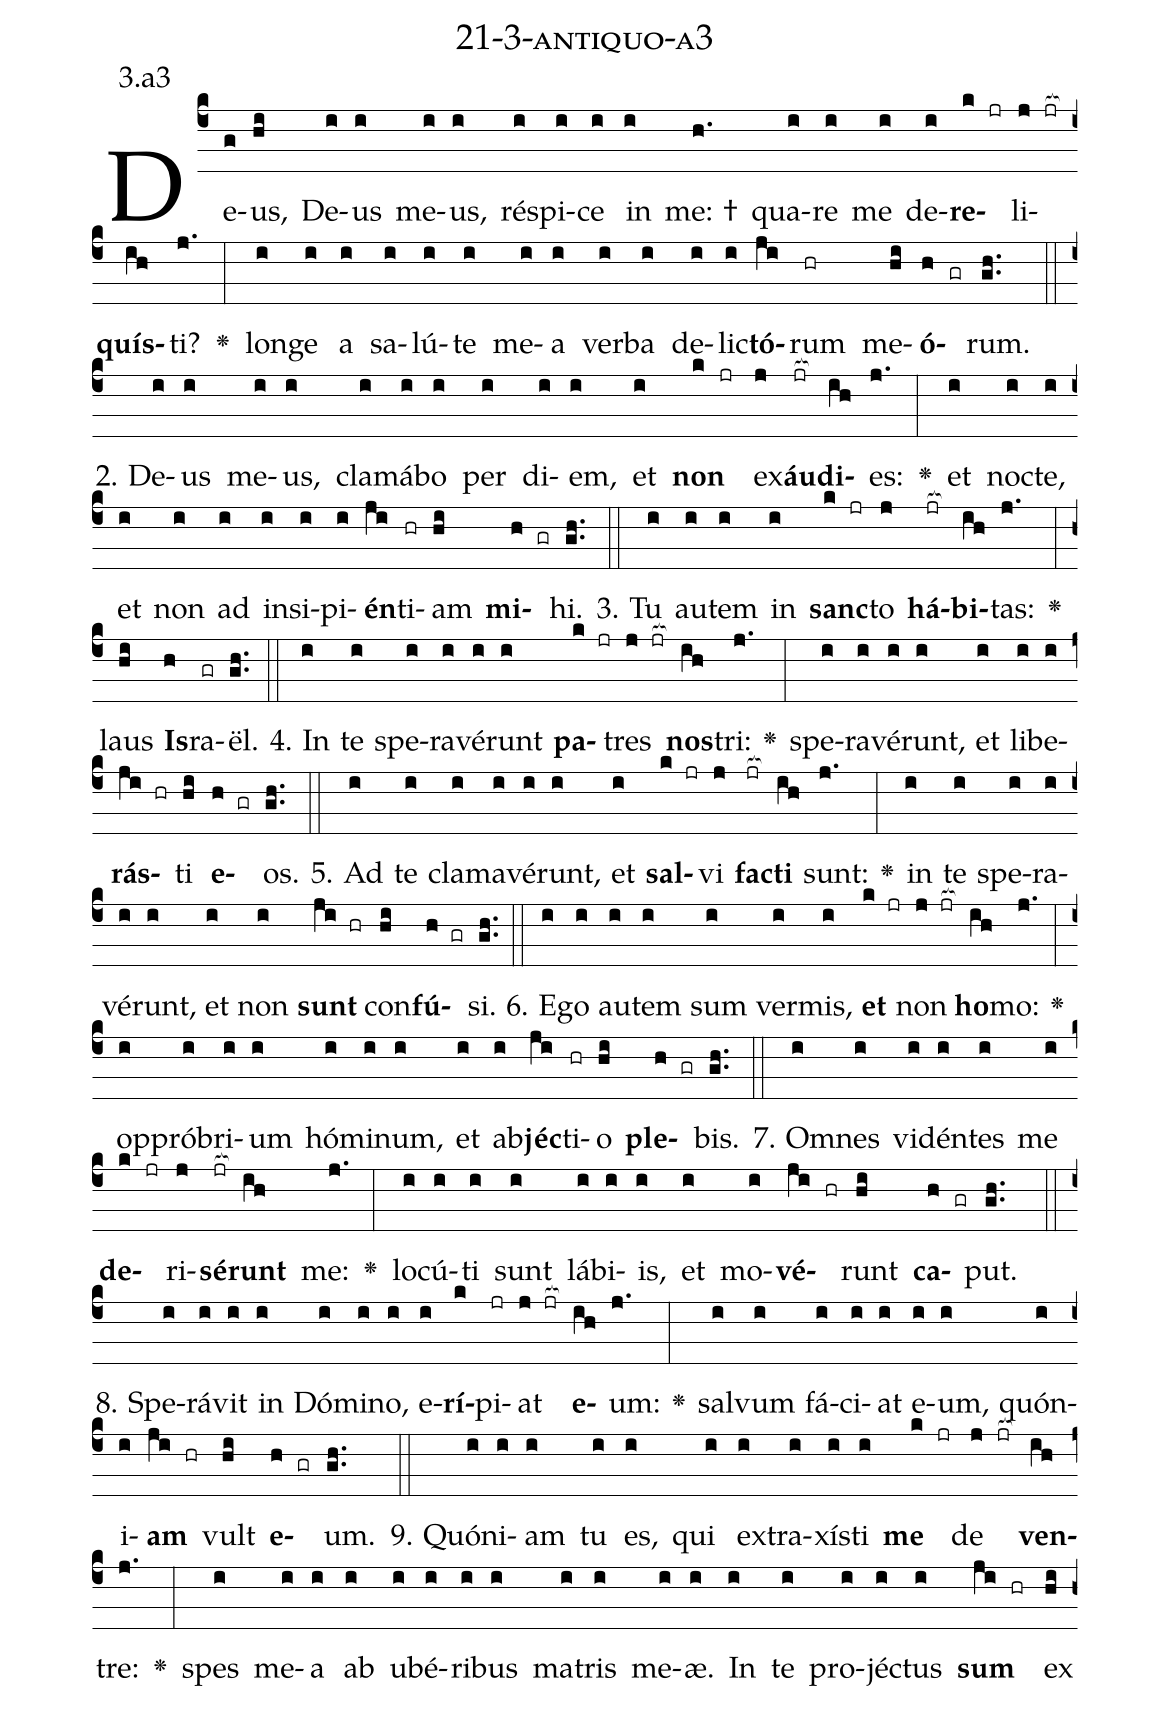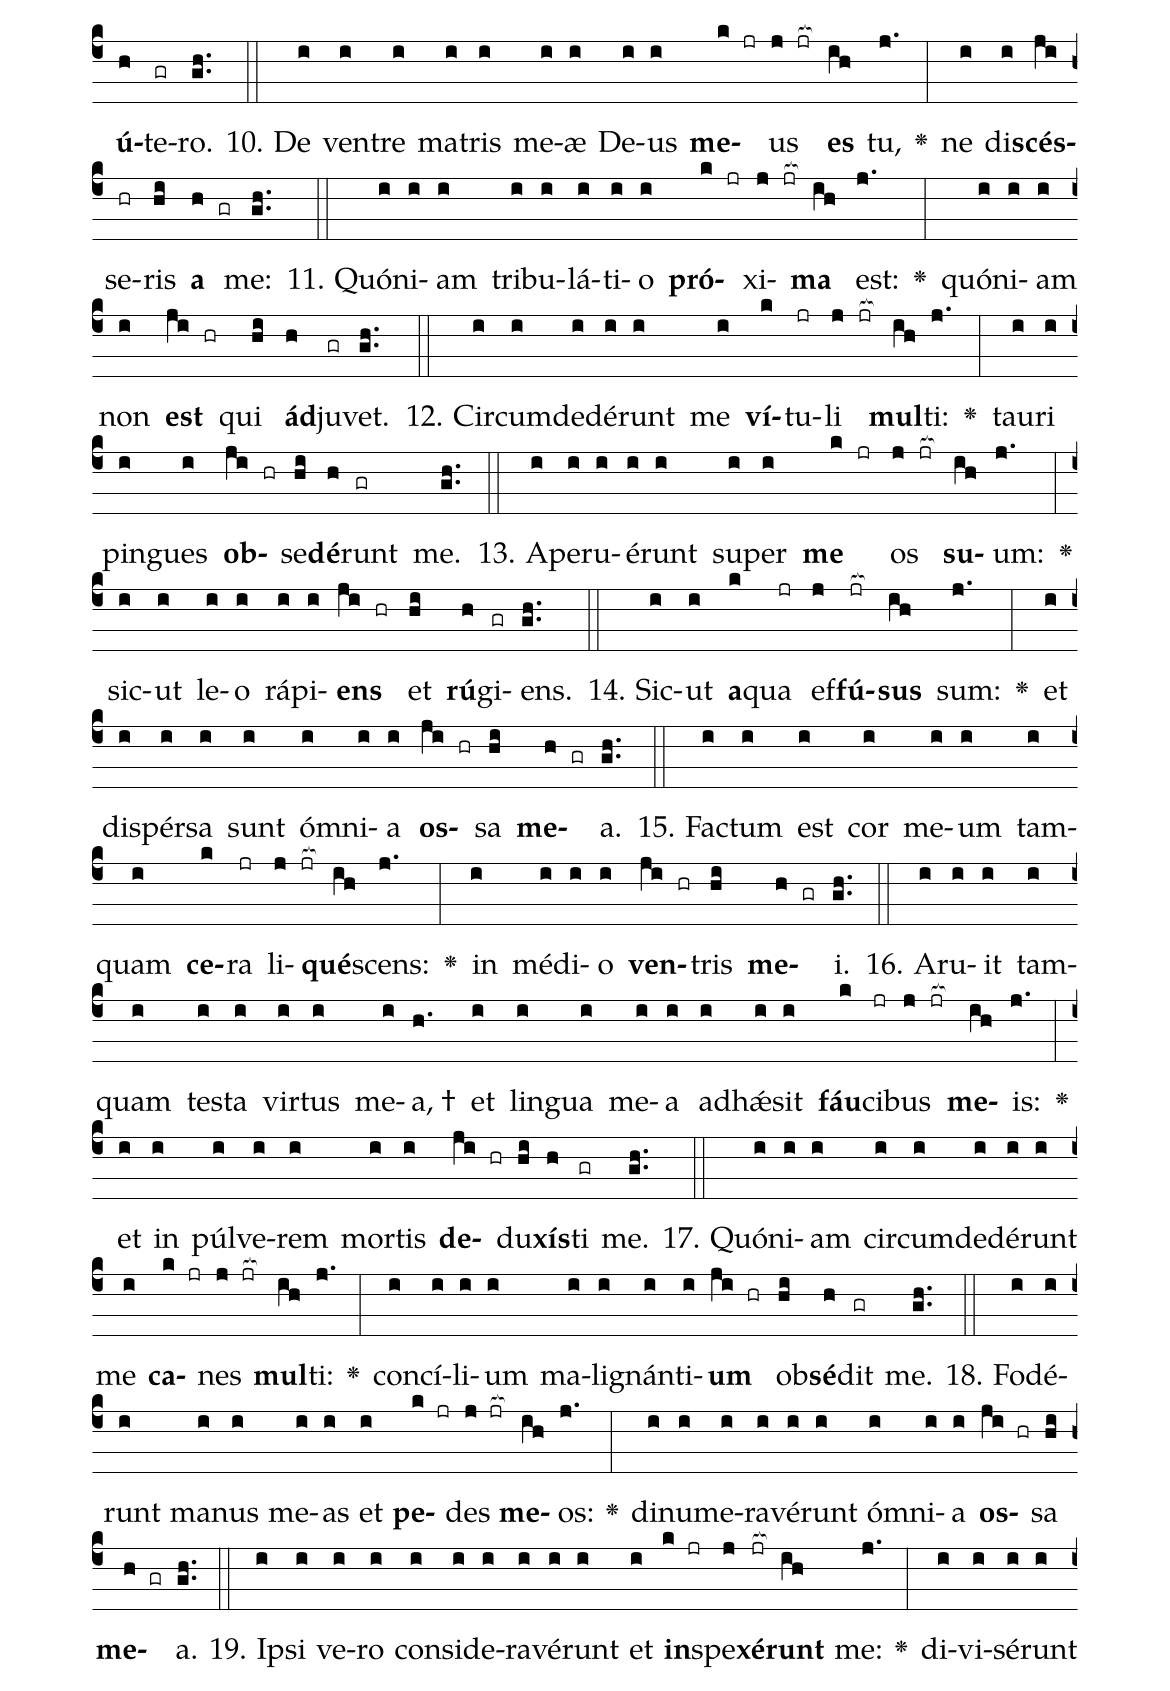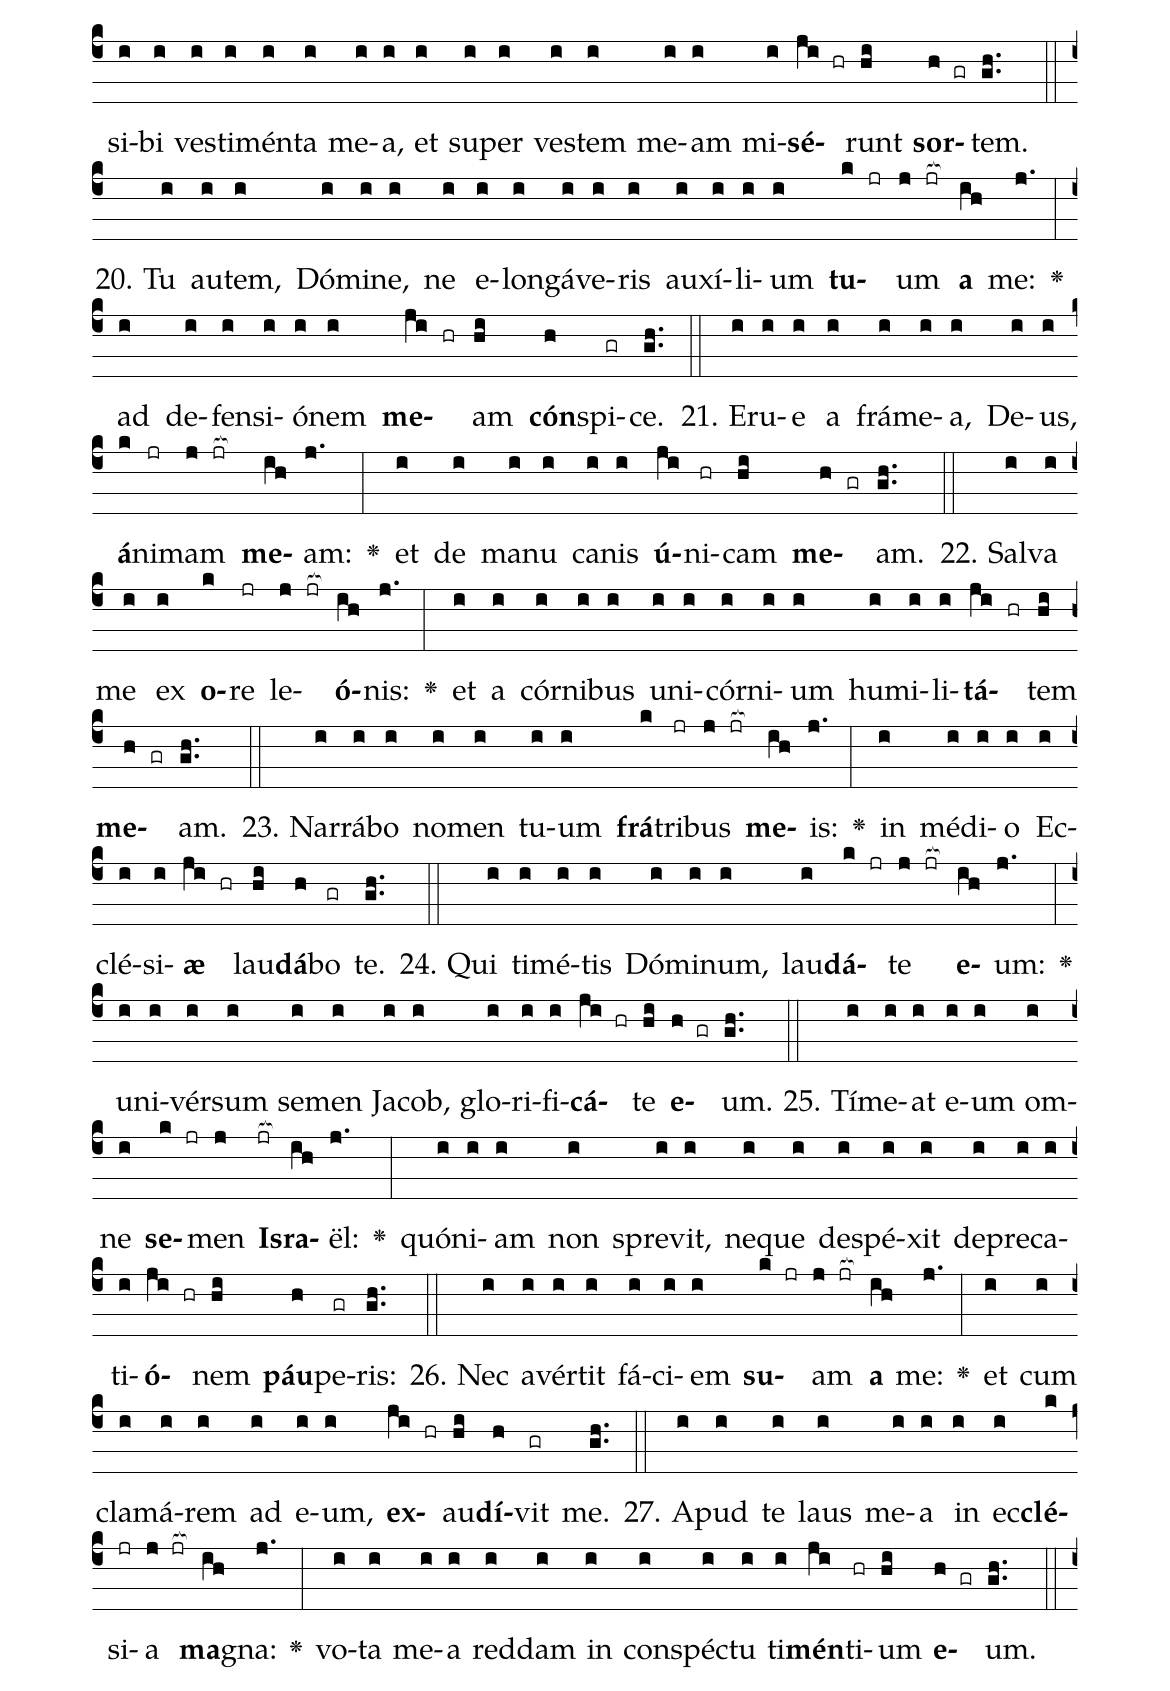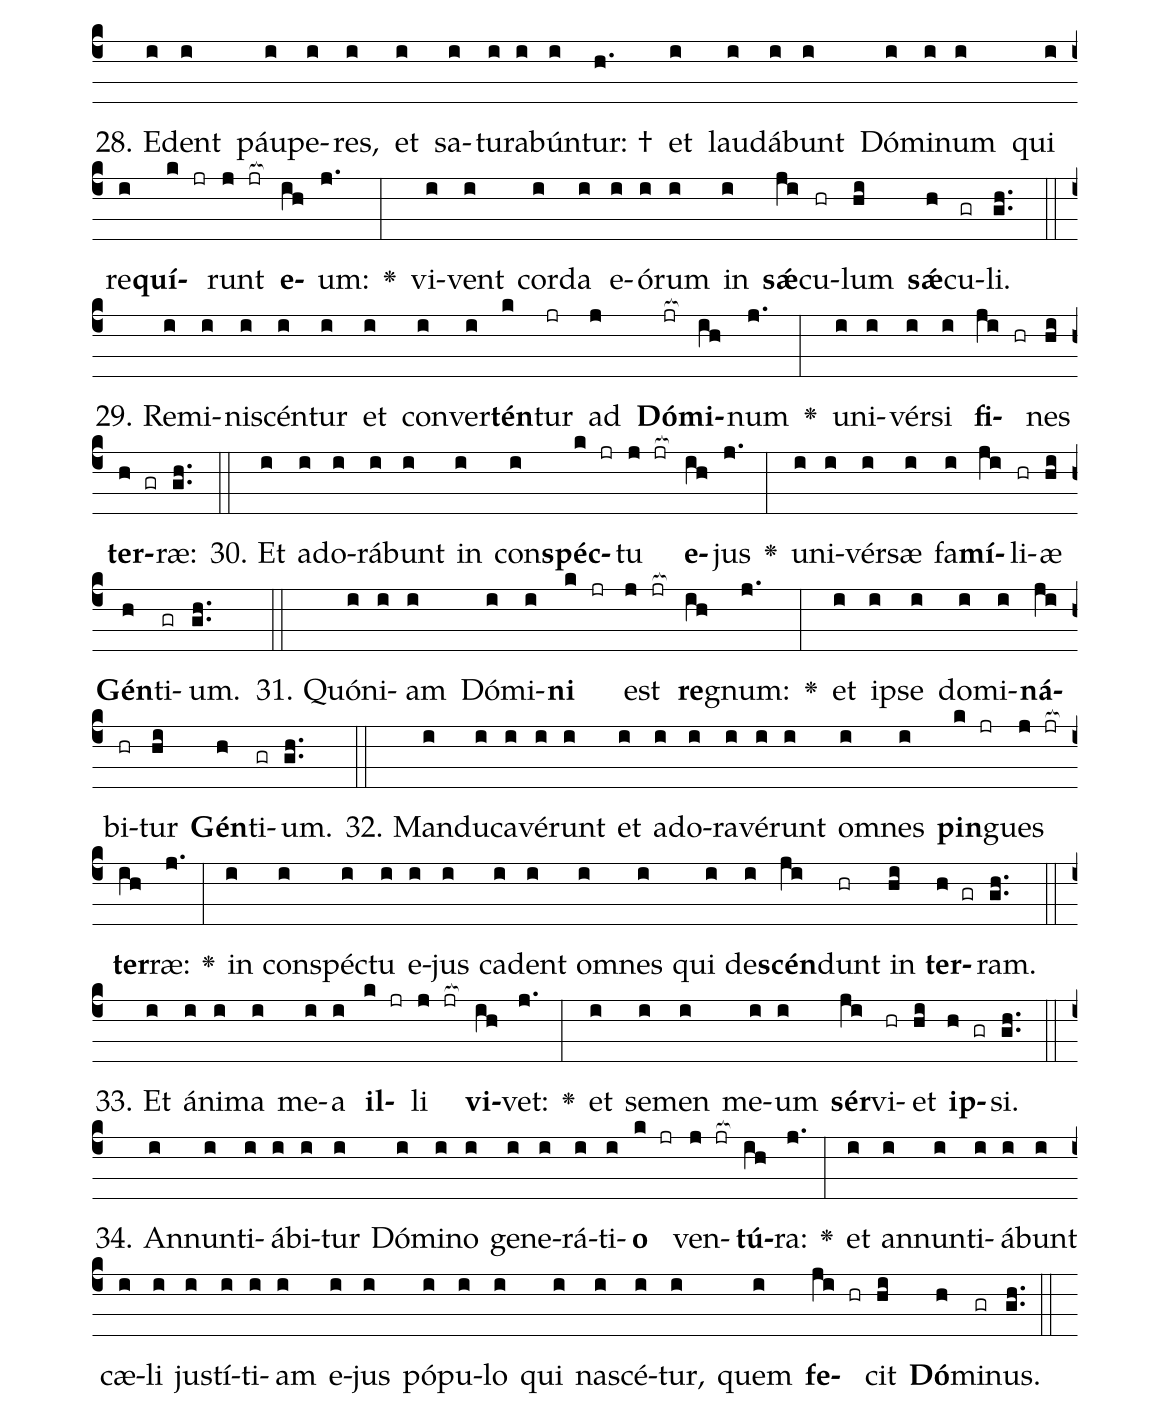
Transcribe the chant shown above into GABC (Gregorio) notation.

name: 21-3-antiquo-a3;
annotation: 3.a3;
%%
(c4)De(g)us,(hi) De(i)us(i) me(i)us,(i) ré(i)spi(i)ce(i) in(i) me: †(h.) qua(i)re(i) me(i) de(i)<b>re</b>(k jr)li(j jr[ocb:1{])<b>quís</b>(ih[ocb:0}])ti?(j.) <v>\greheightstar</v>(:) lon(i)ge(i) a(i) sa(i)lú(i)te(i) me(i)a(i) ver(i)ba(i) de(i)lic(i)<b>tó</b>(ji)rum(hr) me(hi)<b>ó</b>(h gr)rum.(gh..) (::)
2. De(i)us(i) me(i)us,(i) cla(i)má(i)bo(i) per(i) di(i)em,(i) et(i) <b>non</b>(k jr) ex(j)<b>áu</b>(jr[ocb:1{])<b>di</b>(ih[ocb:0}])es:(j.) <v>\greheightstar</v>(:) et(i) noc(i)te,(i) et(i) non(i) ad(i) in(i)si(i)pi(i)<b>én</b>(ji)ti(hr)am(hi) <b>mi</b>(h gr)hi.(gh..) (::)
3. Tu(i) au(i)tem(i) in(i) <b>sanc</b>(k jr)to(j) <b>há</b>(jr[ocb:1{])<b>bi</b>(ih[ocb:0}])tas:(j.) <v>\greheightstar</v>(:) laus(hi) <b>Is</b>(h)ra(gr)ël.(gh..) (::)
4. In(i) te(i) spe(i)ra(i)vé(i)runt(i) <b>pa</b>(k jr)tres(j jr[ocb:1{]) <b>nos</b>(ih[ocb:0}])tri:(j.) <v>\greheightstar</v>(:) spe(i)ra(i)vé(i)runt,(i) et(i) li(i)be(i)<b>rás</b>(ji hr)ti(hi) <b>e</b>(h gr)os.(gh..) (::)
5. Ad(i) te(i) cla(i)ma(i)vé(i)runt,(i) et(i) <b>sal</b>(k jr)vi(j) <b>fac</b>(jr[ocb:1{])<b>ti</b>(ih[ocb:0}]) sunt:(j.) <v>\greheightstar</v>(:) in(i) te(i) spe(i)ra(i)vé(i)runt,(i) et(i) non(i) <b>sunt</b>(ji hr) con(hi)<b>fú</b>(h gr)si.(gh..) (::)
6. E(i)go(i) au(i)tem(i) sum(i) ver(i)mis,(i) <b>et</b>(k jr) non(j jr[ocb:1{]) <b>ho</b>(ih[ocb:0}])mo:(j.) <v>\greheightstar</v>(:) op(i)pró(i)bri(i)um(i) hó(i)mi(i)num,(i) et(i) ab(i)<b>jéc</b>(ji)ti(hr)o(hi) <b>ple</b>(h gr)bis.(gh..) (::)
7. Om(i)nes(i) vi(i)dén(i)tes(i) me(i) <b>de</b>(k jr)ri(j)<b>sé</b>(jr[ocb:1{])<b>runt</b>(ih[ocb:0}]) me:(j.) <v>\greheightstar</v>(:) lo(i)cú(i)ti(i) sunt(i) lá(i)bi(i)is,(i) et(i) mo(i)<b>vé</b>(ji hr)runt(hi) <b>ca</b>(h gr)put.(gh..) (::)
8. Spe(i)rá(i)vit(i) in(i) Dó(i)mi(i)no,(i) e(i)<b>rí</b>(k)pi(jr)at(j jr[ocb:1{]) <b>e</b>(ih[ocb:0}])um:(j.) <v>\greheightstar</v>(:) sal(i)vum(i) fá(i)ci(i)at(i) e(i)um,(i) quón(i)i(i)<b>am</b>(ji hr) vult(hi) <b>e</b>(h gr)um.(gh..) (::)
9. Quón(i)i(i)am(i) tu(i) es,(i) qui(i) ex(i)tra(i)xís(i)ti(i) <b>me</b>(k jr) de(j jr[ocb:1{]) <b>ven</b>(ih[ocb:0}])tre:(j.) <v>\greheightstar</v>(:) spes(i) me(i)a(i) ab(i) u(i)bé(i)ri(i)bus(i) ma(i)tris(i) me(i)æ.(i) In(i) te(i) pro(i)jéc(i)tus(i) <b>sum</b>(ji hr) ex(hi) <b>ú</b>(h)te(gr)ro.(gh..) (::)
10. De(i) ven(i)tre(i) ma(i)tris(i) me(i)æ(i) De(i)us(i) <b>me</b>(k jr)us(j jr[ocb:1{]) <b>es</b>(ih[ocb:0}]) tu,(j.) <v>\greheightstar</v>(:) ne(i) di(i)<b>scés</b>(ji)se(hr)ris(hi) <b>a</b>(h gr) me:(gh..) (::)
11. Quón(i)i(i)am(i) tri(i)bu(i)lá(i)ti(i)o(i) <b>pró</b>(k jr)xi(j jr[ocb:1{])<b>ma</b>(ih[ocb:0}]) est:(j.) <v>\greheightstar</v>(:) quón(i)i(i)am(i) non(i) <b>est</b>(ji hr) qui(hi) <b>ád</b>(h)ju(gr)vet.(gh..) (::)
12. Cir(i)cum(i)de(i)dé(i)runt(i) me(i) <b>ví</b>(k)tu(jr)li(j jr[ocb:1{]) <b>mul</b>(ih[ocb:0}])ti:(j.) <v>\greheightstar</v>(:) tau(i)ri(i) pin(i)gues(i) <b>ob</b>(ji hr)se(hi)<b>dé</b>(h)runt(gr) me.(gh..) (::)
13. A(i)pe(i)ru(i)é(i)runt(i) su(i)per(i) <b>me</b>(k jr) os(j jr[ocb:1{]) <b>su</b>(ih[ocb:0}])um:(j.) <v>\greheightstar</v>(:) sic(i)ut(i) le(i)o(i) rá(i)pi(i)<b>ens</b>(ji hr) et(hi) <b>rú</b>(h)gi(gr)ens.(gh..) (::)
14. Sic(i)ut(i) <b>a</b>(k)qua(jr) ef(j)<b>fú</b>(jr[ocb:1{])<b>sus</b>(ih[ocb:0}]) sum:(j.) <v>\greheightstar</v>(:) et(i) di(i)spér(i)sa(i) sunt(i) óm(i)ni(i)a(i) <b>os</b>(ji hr)sa(hi) <b>me</b>(h gr)a.(gh..) (::)
15. Fac(i)tum(i) est(i) cor(i) me(i)um(i) tam(i)quam(i) <b>ce</b>(k)ra(jr) li(j jr[ocb:1{])<b>qué</b>(ih[ocb:0}])scens:(j.) <v>\greheightstar</v>(:) in(i) mé(i)di(i)o(i) <b>ven</b>(ji hr)tris(hi) <b>me</b>(h gr)i.(gh..) (::)
16. A(i)ru(i)it(i) tam(i)quam(i) tes(i)ta(i) vir(i)tus(i) me(i)a, †(h.) et(i) lin(i)gua(i) me(i)a(i) ad(i)hǽ(i)sit(i) <b>fáu</b>(k)ci(jr)bus(j jr[ocb:1{]) <b>me</b>(ih[ocb:0}])is:(j.) <v>\greheightstar</v>(:) et(i) in(i) púl(i)ve(i)rem(i) mor(i)tis(i) <b>de</b>(ji hr)du(hi)<b>xís</b>(h)ti(gr) me.(gh..) (::)
17. Quón(i)i(i)am(i) cir(i)cum(i)de(i)dé(i)runt(i) me(i) <b>ca</b>(k jr)nes(j jr[ocb:1{]) <b>mul</b>(ih[ocb:0}])ti:(j.) <v>\greheightstar</v>(:) con(i)cí(i)li(i)um(i) ma(i)li(i)gnán(i)ti(i)<b>um</b>(ji hr) ob(hi)<b>sé</b>(h)dit(gr) me.(gh..) (::)
18. Fo(i)dé(i)runt(i) ma(i)nus(i) me(i)as(i) et(i) <b>pe</b>(k jr)des(j jr[ocb:1{]) <b>me</b>(ih[ocb:0}])os:(j.) <v>\greheightstar</v>(:) di(i)nu(i)me(i)ra(i)vé(i)runt(i) óm(i)ni(i)a(i) <b>os</b>(ji hr)sa(hi) <b>me</b>(h gr)a.(gh..) (::)
19. Ip(i)si(i) ve(i)ro(i) con(i)si(i)de(i)ra(i)vé(i)runt(i) et(i) <b>in</b>(k jr)spe(j)<b>xé</b>(jr[ocb:1{])<b>runt</b>(ih[ocb:0}]) me:(j.) <v>\greheightstar</v>(:) di(i)vi(i)sé(i)runt(i) si(i)bi(i) ves(i)ti(i)mén(i)ta(i) me(i)a,(i) et(i) su(i)per(i) ves(i)tem(i) me(i)am(i) mi(i)<b>sé</b>(ji hr)runt(hi) <b>sor</b>(h gr)tem.(gh..) (::)
20. Tu(i) au(i)tem,(i) Dó(i)mi(i)ne,(i) ne(i) e(i)lon(i)gá(i)ve(i)ris(i) au(i)xí(i)li(i)um(i) <b>tu</b>(k jr)um(j jr[ocb:1{]) <b>a</b>(ih[ocb:0}]) me:(j.) <v>\greheightstar</v>(:) ad(i) de(i)fen(i)si(i)ó(i)nem(i) <b>me</b>(ji hr)am(hi) <b>cón</b>(h)spi(gr)ce.(gh..) (::)
21. E(i)ru(i)e(i) a(i) frá(i)me(i)a,(i) De(i)us,(i) <b>á</b>(k)ni(jr)mam(j jr[ocb:1{]) <b>me</b>(ih[ocb:0}])am:(j.) <v>\greheightstar</v>(:) et(i) de(i) ma(i)nu(i) ca(i)nis(i) <b>ú</b>(ji)ni(hr)cam(hi) <b>me</b>(h gr)am.(gh..) (::)
22. Sal(i)va(i) me(i) ex(i) <b>o</b>(k)re(jr) le(j jr[ocb:1{])<b>ó</b>(ih[ocb:0}])nis:(j.) <v>\greheightstar</v>(:) et(i) a(i) cór(i)ni(i)bus(i) u(i)ni(i)cór(i)ni(i)um(i) hu(i)mi(i)li(i)<b>tá</b>(ji hr)tem(hi) <b>me</b>(h gr)am.(gh..) (::)
23. Nar(i)rá(i)bo(i) no(i)men(i) tu(i)um(i) <b>frá</b>(k)tri(jr)bus(j jr[ocb:1{]) <b>me</b>(ih[ocb:0}])is:(j.) <v>\greheightstar</v>(:) in(i) mé(i)di(i)o(i) Ec(i)clé(i)si(i)<b>æ</b>(ji hr) lau(hi)<b>dá</b>(h)bo(gr) te.(gh..) (::)
24. Qui(i) ti(i)mé(i)tis(i) Dó(i)mi(i)num,(i) lau(i)<b>dá</b>(k jr)te(j jr[ocb:1{]) <b>e</b>(ih[ocb:0}])um:(j.) <v>\greheightstar</v>(:) u(i)ni(i)vér(i)sum(i) se(i)men(i) Ja(i)cob,(i) glo(i)ri(i)fi(i)<b>cá</b>(ji hr)te(hi) <b>e</b>(h gr)um.(gh..) (::)
25. Tí(i)me(i)at(i) e(i)um(i) om(i)ne(i) <b>se</b>(k jr)men(j) <b>Is</b>(jr[ocb:1{])<b>ra</b>(ih[ocb:0}])ël:(j.) <v>\greheightstar</v>(:) quón(i)i(i)am(i) non(i) spre(i)vit,(i) ne(i)que(i) de(i)spé(i)xit(i) de(i)pre(i)ca(i)ti(i)<b>ó</b>(ji hr)nem(hi) <b>páu</b>(h)pe(gr)ris:(gh..) (::)
26. Nec(i) a(i)vér(i)tit(i) fá(i)ci(i)em(i) <b>su</b>(k jr)am(j jr[ocb:1{]) <b>a</b>(ih[ocb:0}]) me:(j.) <v>\greheightstar</v>(:) et(i) cum(i) cla(i)má(i)rem(i) ad(i) e(i)um,(i) <b>ex</b>(ji hr)au(hi)<b>dí</b>(h)vit(gr) me.(gh..) (::)
27. A(i)pud(i) te(i) laus(i) me(i)a(i) in(i) ec(i)<b>clé</b>(k)si(jr)a(j jr[ocb:1{]) <b>ma</b>(ih[ocb:0}])gna:(j.) <v>\greheightstar</v>(:) vo(i)ta(i) me(i)a(i) red(i)dam(i) in(i) con(i)spéc(i)tu(i) ti(i)<b>mén</b>(ji)ti(hr)um(hi) <b>e</b>(h gr)um.(gh..) (::)
28. E(i)dent(i) páu(i)pe(i)res,(i) et(i) sa(i)tu(i)ra(i)bún(i)tur: †(h.) et(i) lau(i)dá(i)bunt(i) Dó(i)mi(i)num(i) qui(i) re(i)<b>quí</b>(k jr)runt(j jr[ocb:1{]) <b>e</b>(ih[ocb:0}])um:(j.) <v>\greheightstar</v>(:) vi(i)vent(i) cor(i)da(i) e(i)ó(i)rum(i) in(i) <b>sǽ</b>(ji)cu(hr)lum(hi) <b>sǽ</b>(h)cu(gr)li.(gh..) (::)
29. Re(i)mi(i)ni(i)scén(i)tur(i) et(i) con(i)ver(i)<b>tén</b>(k)tur(jr) ad(j) <b>Dó</b>(jr[ocb:1{])<b>mi</b>(ih[ocb:0}])num(j.) <v>\greheightstar</v>(:) u(i)ni(i)vér(i)si(i) <b>fi</b>(ji hr)nes(hi) <b>ter</b>(h gr)ræ:(gh..) (::)
30. Et(i) ad(i)o(i)rá(i)bunt(i) in(i) con(i)<b>spéc</b>(k jr)tu(j jr[ocb:1{]) <b>e</b>(ih[ocb:0}])jus(j.) <v>\greheightstar</v>(:) u(i)ni(i)vér(i)sæ(i) fa(i)<b>mí</b>(ji)li(hr)æ(hi) <b>Gén</b>(h)ti(gr)um.(gh..) (::)
31. Quón(i)i(i)am(i) Dó(i)mi(i)<b>ni</b>(k jr) est(j jr[ocb:1{]) <b>re</b>(ih[ocb:0}])gnum:(j.) <v>\greheightstar</v>(:) et(i) ip(i)se(i) do(i)mi(i)<b>ná</b>(ji)bi(hr)tur(hi) <b>Gén</b>(h)ti(gr)um.(gh..) (::)
32. Man(i)du(i)ca(i)vé(i)runt(i) et(i) ad(i)o(i)ra(i)vé(i)runt(i) om(i)nes(i) <b>pin</b>(k jr)gues(j jr[ocb:1{]) <b>ter</b>(ih[ocb:0}])ræ:(j.) <v>\greheightstar</v>(:) in(i) con(i)spéc(i)tu(i) e(i)jus(i) ca(i)dent(i) om(i)nes(i) qui(i) de(i)<b>scén</b>(ji)dunt(hr) in(hi) <b>ter</b>(h gr)ram.(gh..) (::)
33. Et(i) á(i)ni(i)ma(i) me(i)a(i) <b>il</b>(k jr)li(j jr[ocb:1{]) <b>vi</b>(ih[ocb:0}])vet:(j.) <v>\greheightstar</v>(:) et(i) se(i)men(i) me(i)um(i) <b>sér</b>(ji)vi(hr)et(hi) <b>ip</b>(h gr)si.(gh..) (::)
34. An(i)nun(i)ti(i)á(i)bi(i)tur(i) Dó(i)mi(i)no(i) ge(i)ne(i)rá(i)ti(i)<b>o</b>(k jr) ven(j jr[ocb:1{])<b>tú</b>(ih[ocb:0}])ra:(j.) <v>\greheightstar</v>(:) et(i) an(i)nun(i)ti(i)á(i)bunt(i) cæ(i)li(i) jus(i)tí(i)ti(i)am(i) e(i)jus(i) pó(i)pu(i)lo(i) qui(i) na(i)scé(i)tur,(i) quem(i) <b>fe</b>(ji hr)cit(hi) <b>Dó</b>(h)mi(gr)nus.(gh..) (::)
